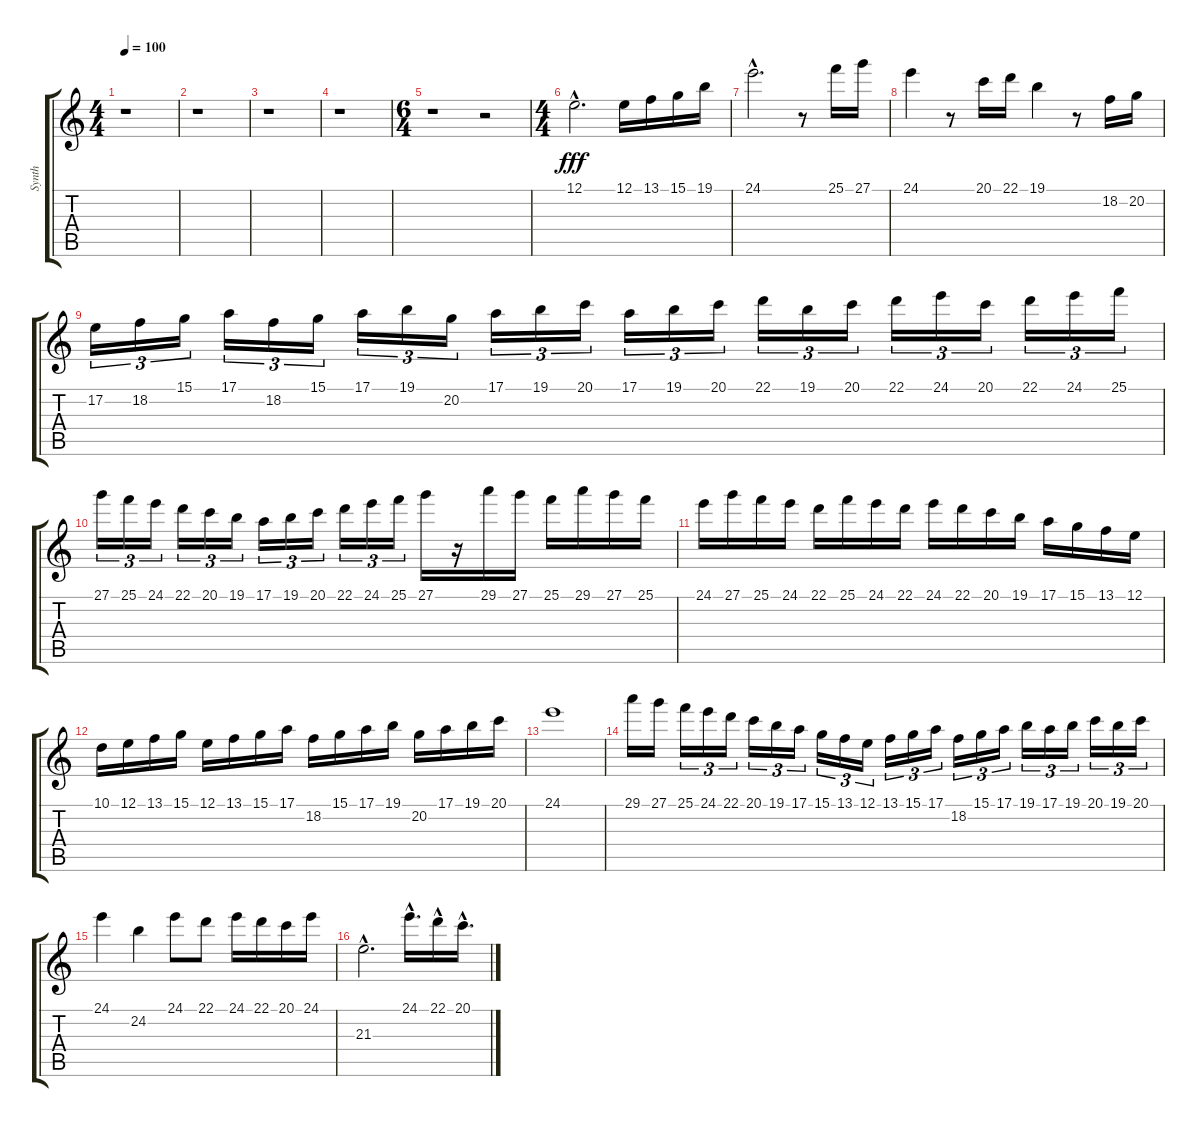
\track ("Synth" "Synth") {instrument lead2sawtooth}
\staff {score tabs}
\tuning (E4 B3 G3 D3 A2 E2) {hide}
\ts (4 4)
\tempo 100
\clef g2
\ks c
r.1{dy f} |
r.1 |
r.1 |
r.1 |
\ts (6 4)
r.1 r.2 |
\ts (4 4)
12.1{hac}.2{d dy fff} 12.1.16 13.1.16 15.1.16 19.1.16 |
24.1{hac}.2{d} r.8 25.1.16 27.1.16 |
24.1.4 r.8 20.1.16 22.1.16 19.1.4 r.8 18.2.16 20.2.16 |
17.2.16{tu (3 2)} 18.2.16{tu (3 2)} 15.1.16{tu (3 2)} 17.1.16{tu (3 2)} 18.2.16{tu (3 2)} 15.1.16{tu (3 2)} 17.1.16{tu (3 2)} 19.1.16{tu (3 2)} 20.2.16{tu (3 2)} 17.1.16{tu (3 2)} 19.1.16{tu (3 2)} 20.1.16{tu (3 2)} 17.1.16{tu (3 2)} 19.1.16{tu (3 2)} 20.1.16{tu (3 2)} 22.1.16{tu (3 2)} 19.1.16{tu (3 2)} 20.1.16{tu (3 2)} 22.1.16{tu (3 2)} 24.1.16{tu (3 2)} 20.1.16{tu (3 2)} 22.1.16{tu (3 2)} 24.1.16{tu (3 2)} 25.1.16{tu (3 2)} |
27.1.16{tu (3 2)} 25.1.16{tu (3 2)} 24.1.16{tu (3 2)} 22.1.16{tu (3 2)} 20.1.16{tu (3 2)} 19.1.16{tu (3 2)} 17.1.16{tu (3 2)} 19.1.16{tu (3 2)} 20.1.16{tu (3 2)} 22.1.16{tu (3 2)} 24.1.16{tu (3 2)} 25.1.16{tu (3 2)} 27.1.16 r.16 29.1.16 27.1.16 25.1.16 29.1.16 27.1.16 25.1.16 |
24.1.16 27.1.16 25.1.16 24.1.16 22.1.16 25.1.16 24.1.16 22.1.16 24.1.16 22.1.16 20.1.16 19.1.16 17.1.16 15.1.16 13.1.16 12.1.16 |
10.1.16 12.1.16 13.1.16 15.1.16 12.1.16 13.1.16 15.1.16 17.1.16 18.2.16 15.1.16 17.1.16 19.1.16 20.2.16 17.1.16 19.1.16 20.1.16 |
24.1.1 |
29.1.16 27.1.16 25.1.16{tu (3 2)} 24.1.16{tu (3 2)} 22.1.16{tu (3 2)} 20.1.16{tu (3 2)} 19.1.16{tu (3 2)} 17.1.16{tu (3 2)} 15.1.16{tu (3 2)} 13.1.16{tu (3 2)} 12.1.16{tu (3 2)} 13.1.16{tu (3 2)} 15.1.16{tu (3 2)} 17.1.16{tu (3 2)} 18.2.16{tu (3 2)} 15.1.16{tu (3 2)} 17.1.16{tu (3 2)} 19.1.16{tu (3 2)} 17.1.16{tu (3 2)} 19.1.16{tu (3 2)} 20.1.16{tu (3 2)} 19.1.16{tu (3 2)} 20.1.16{tu (3 2)} |
24.1.4 24.2.4 24.1.8 22.1.8 24.1.16 22.1.16 20.1.16 24.1.16 |
21.3{hac}.2{d} 24.1{hac}.16{d} 22.1{hac}.16 20.1{hac}.16{d}
